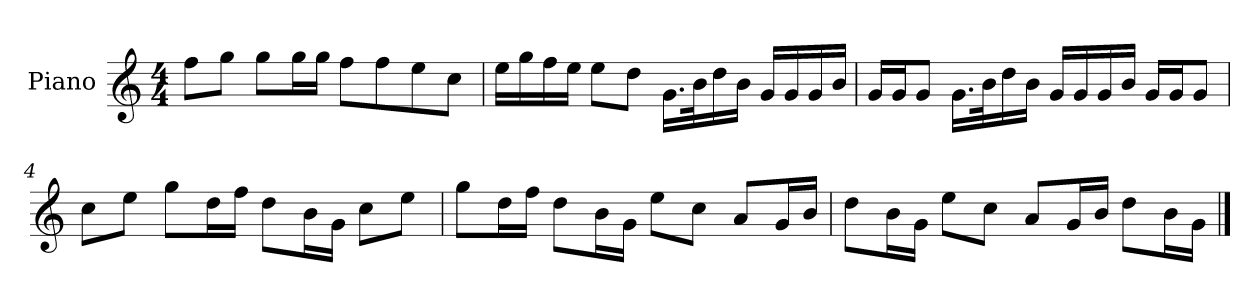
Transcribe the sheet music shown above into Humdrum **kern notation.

**kern
*part1
*staff1
*I"Piano
*I'P-no
*clefG2
*k[]
*M4/4
*MM90
=1
8ff\L
8gg\J
8gg\L
16gg\L
16gg\JJ
8ff\L
8ff\
8ee\
8cc\J
=2
16ee\LL
16gg\
16ff\
16ee\JJ
8ee\L
8dd\J
16.g\LL
32b\K
16dd\
16b\JJ
16g/LL
16g/
16g/
16b/JJ
=3
16g/LL
16g/J
8g/J
16.g\LL
32b\K
16dd\
16b\JJ
16g/LL
16g/
16g/
16b/JJ
16g/LL
16g/J
8g/J
!!LO:LB:g=z
=4
8cc\L
8ee\J
8gg\L
16dd\L
16ff\JJ
8dd\L
16b\L
16g\JJ
8cc\L
8ee\J
=5
8gg\L
16dd\L
16ff\JJ
8dd\L
16b\L
16g\JJ
8ee\L
8cc\J
8a/L
16g/L
16b/JJ
=6
8dd\L
16b\L
16g\JJ
8ee\L
8cc\J
8a/L
16g/L
16b/JJ
8dd\L
16b\L
16g\JJ
==
*-
